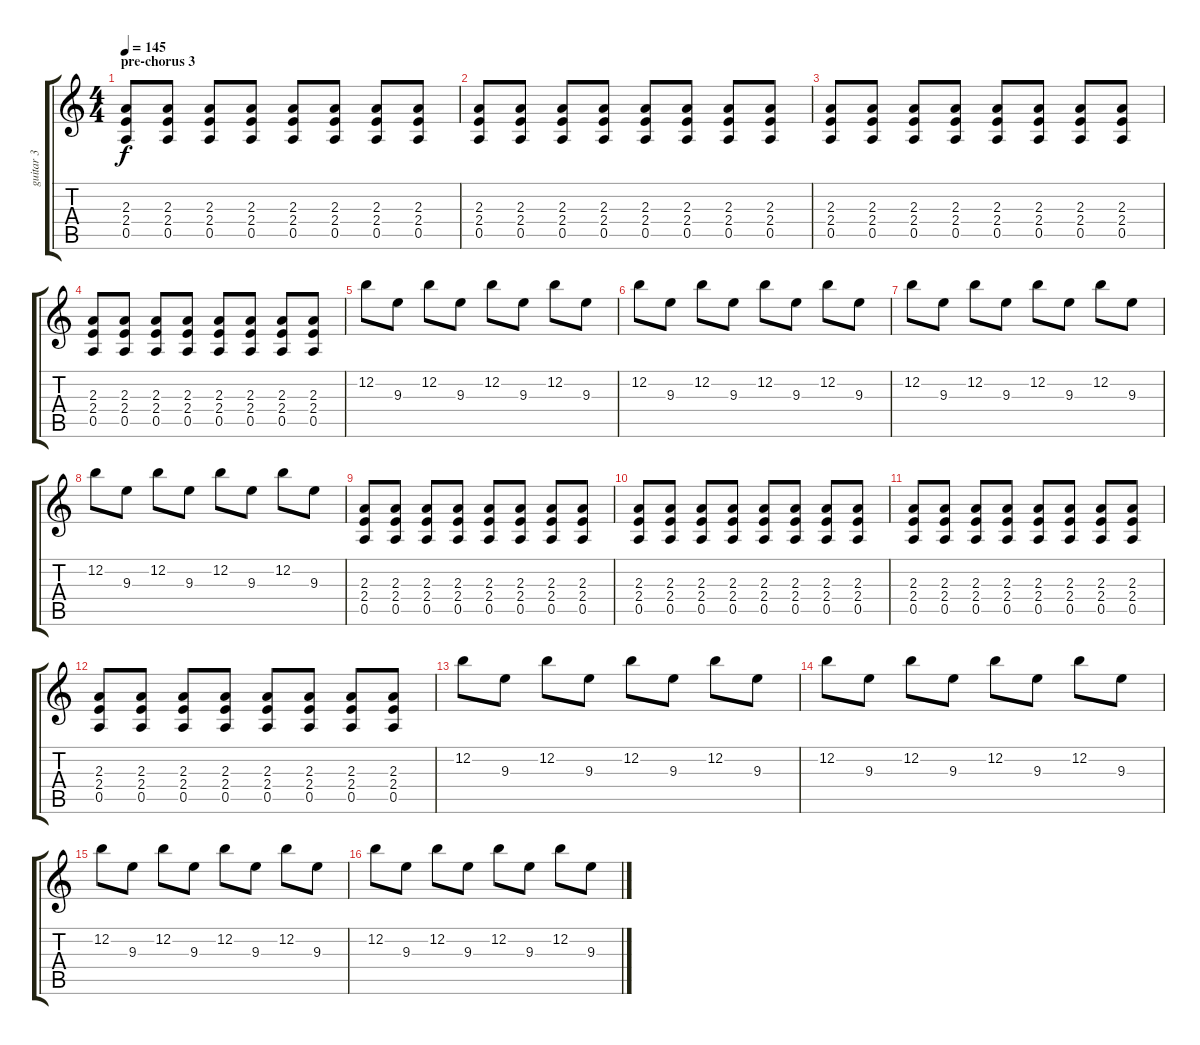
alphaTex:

\track ("guitar 3" "guitar 3") {instrument acousticguitarnylon}
\staff {score tabs}
\tuning (E4 B3 G3 D3 A2 E2) {hide}
\ts (4 4)
\section ("" "pre-chorus 3")
\tempo 145
\clef g2
\ks c
(2.3 2.4 0.5).8{dy f volume 14 instrument distortionguitar} (2.3 2.4 0.5).8 (2.3 2.4 0.5).8 (2.3 2.4 0.5).8 (2.3 2.4 0.5).8 (2.3 2.4 0.5).8 (2.3 2.4 0.5).8 (2.3 2.4 0.5).8 |
(2.3 2.4 0.5).8 (2.3 2.4 0.5).8 (2.3 2.4 0.5).8 (2.3 2.4 0.5).8 (2.3 2.4 0.5).8 (2.3 2.4 0.5).8 (2.3 2.4 0.5).8 (2.3 2.4 0.5).8 |
(2.3 2.4 0.5).8 (2.3 2.4 0.5).8 (2.3 2.4 0.5).8 (2.3 2.4 0.5).8 (2.3 2.4 0.5).8 (2.3 2.4 0.5).8 (2.3 2.4 0.5).8 (2.3 2.4 0.5).8 |
(2.3 2.4 0.5).8 (2.3 2.4 0.5).8 (2.3 2.4 0.5).8 (2.3 2.4 0.5).8 (2.3 2.4 0.5).8 (2.3 2.4 0.5).8 (2.3 2.4 0.5).8 (2.3 2.4 0.5).8 |
12.2.8{volume 10 instrument acousticguitarnylon} 9.3.8 12.2.8 9.3.8 12.2.8 9.3.8 12.2.8 9.3.8 |
12.2.8 9.3.8 12.2.8 9.3.8 12.2.8 9.3.8 12.2.8 9.3.8 |
12.2.8 9.3.8 12.2.8 9.3.8 12.2.8 9.3.8 12.2.8 9.3.8 |
12.2.8 9.3.8 12.2.8 9.3.8 12.2.8 9.3.8 12.2.8 9.3.8 |
(2.3 2.4 0.5).8{volume 14 instrument distortionguitar} (2.3 2.4 0.5).8 (2.3 2.4 0.5).8 (2.3 2.4 0.5).8 (2.3 2.4 0.5).8 (2.3 2.4 0.5).8 (2.3 2.4 0.5).8 (2.3 2.4 0.5).8 |
(2.3 2.4 0.5).8 (2.3 2.4 0.5).8 (2.3 2.4 0.5).8 (2.3 2.4 0.5).8 (2.3 2.4 0.5).8 (2.3 2.4 0.5).8 (2.3 2.4 0.5).8 (2.3 2.4 0.5).8 |
(2.3 2.4 0.5).8 (2.3 2.4 0.5).8 (2.3 2.4 0.5).8 (2.3 2.4 0.5).8 (2.3 2.4 0.5).8 (2.3 2.4 0.5).8 (2.3 2.4 0.5).8 (2.3 2.4 0.5).8 |
(2.3 2.4 0.5).8 (2.3 2.4 0.5).8 (2.3 2.4 0.5).8 (2.3 2.4 0.5).8 (2.3 2.4 0.5).8 (2.3 2.4 0.5).8 (2.3 2.4 0.5).8 (2.3 2.4 0.5).8 |
12.2.8{volume 10 instrument acousticguitarnylon} 9.3.8 12.2.8 9.3.8 12.2.8 9.3.8 12.2.8 9.3.8 |
12.2.8 9.3.8 12.2.8 9.3.8 12.2.8 9.3.8 12.2.8 9.3.8 |
12.2.8 9.3.8 12.2.8 9.3.8 12.2.8 9.3.8 12.2.8 9.3.8 |
12.2.8 9.3.8 12.2.8 9.3.8 12.2.8 9.3.8 12.2.8 9.3.8
